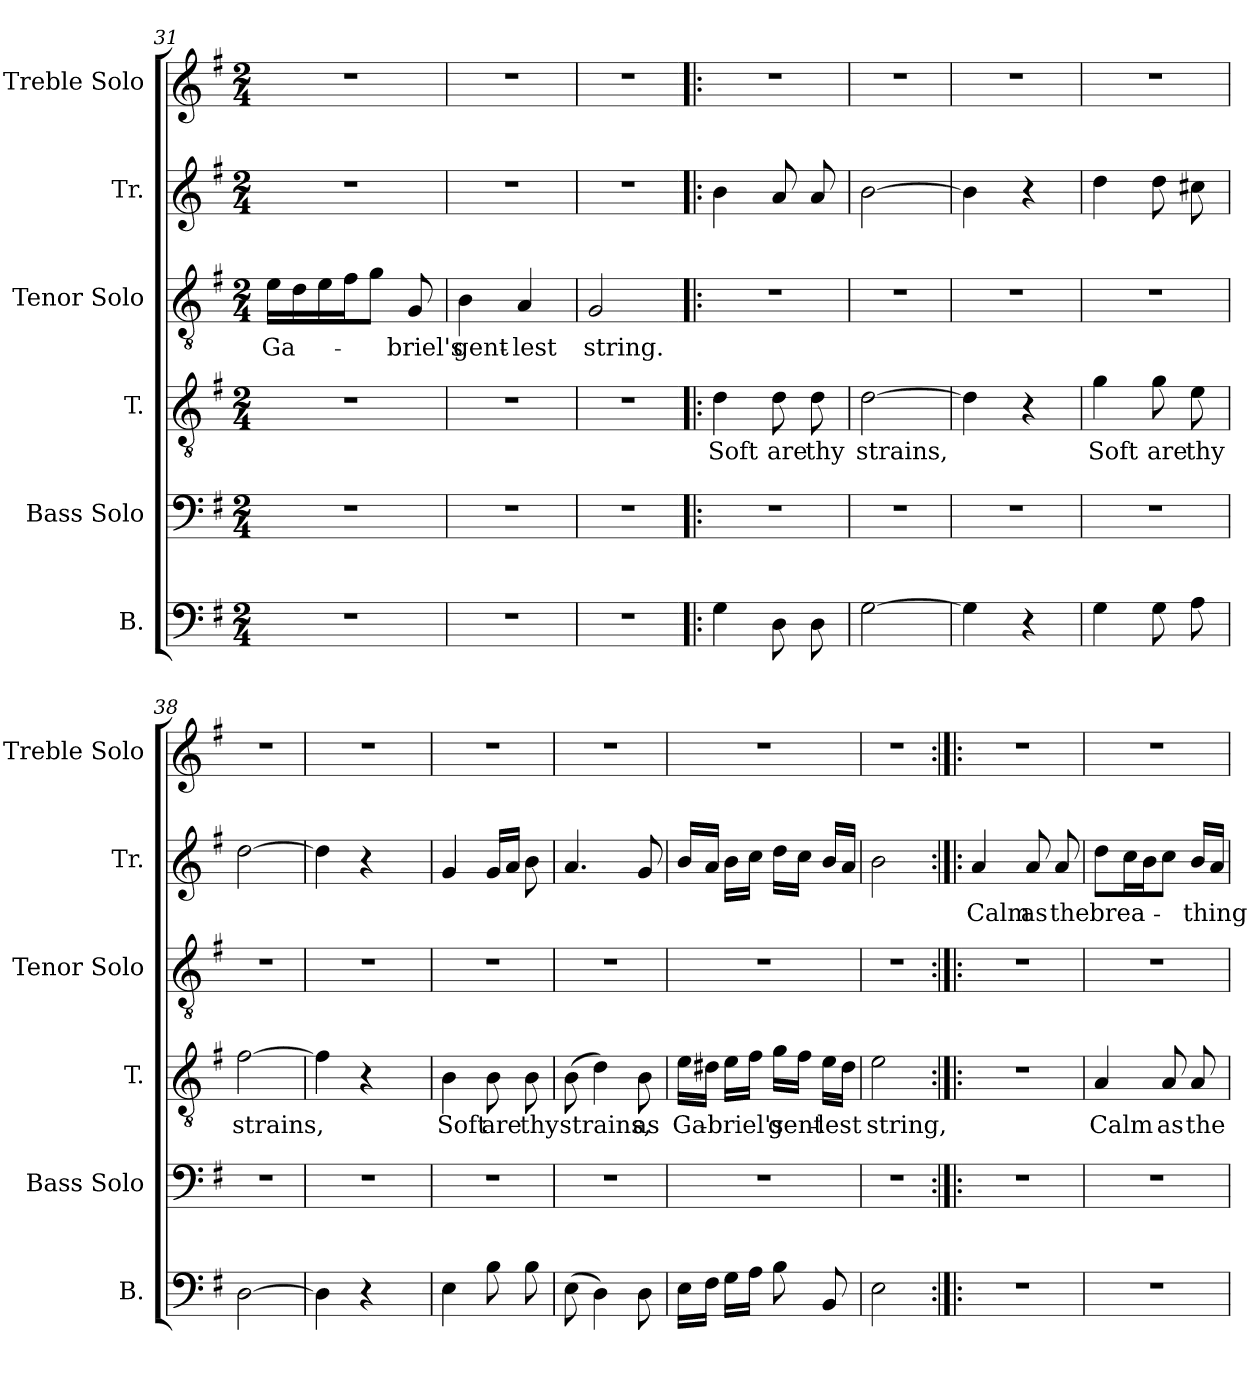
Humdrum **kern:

**kern	**kern	**kern	**text	**kern	**text	**kern	**text	**kern
*part6	*part5	*part4	*part4	*part3	*part3	*part2	*part2	*part1
*staff6	*staff5	*staff4	*staff4	*staff3	*staff3	*staff2	*staff2	*staff1
*I"B.	*I"Bass Solo	*I"T.	*	*I"Tenor Solo	*	*I"Tr.	*	*I"Treble Solo
*I'B.	*I'Bass Solo	*I'T.	*	*I'Tenor Solo	*	*I'Tr.	*	*I'Treble Solo
*clefF4	*clefF4	*clefGv2	*	*clefGv2	*	*clefG2	*	*clefG2
*k[f#]	*k[f#]	*k[f#]	*	*k[f#]	*	*k[f#]	*	*k[f#]
*M2/4	*M2/4	*M2/4	*	*M2/4	*	*M2/4	*	*M2/4
=31	=31	=31	=31	=31	=31	=31	=31	=31
2r	2r	2r	.	16e\LL	Ga-	2r	.	2r
.	.	.	.	16d\	.	.	.	.
.	.	.	.	16e\	.	.	.	.
.	.	.	.	16f#\J	.	.	.	.
.	.	.	.	8g\J	.	.	.	.
.	.	.	.	8G/	-briel's	.	.	.
=32	=32	=32	=32	=32	=32	=32	=32	=32
2r	2r	2r	.	4B\	gent-	2r	.	2r
.	.	.	.	4A/	-lest	.	.	.
=33	=33	=33	=33	=33	=33	=33	=33	=33
2r	2r	2r	.	2G/	string.	2r	.	2r
!!LO:LB:g=z
=34!|:	=34!|:	=34!|:	=34!|:	=34!|:	=34!|:	=34!|:	=34!|:	=34!|:
4G\	2r	4d\	Soft	2r	.	4b\	.	2r
8D\	.	8d\	are	.	.	8a/	.	.
8D\	.	8d\	thy	.	.	8a/	.	.
=35	=35	=35	=35	=35	=35	=35	=35	=35
[2G\	2r	[2d\	strains,	2r	.	[2b\	.	2r
=36	=36	=36	=36	=36	=36	=36	=36	=36
4G\]	2r	4d\]	.	2r	.	4b\]	.	2r
4r	.	4r	.	.	.	4r	.	.
=37	=37	=37	=37	=37	=37	=37	=37	=37
4G\	2r	4g\	Soft	2r	.	4dd\	.	2r
8G\	.	8g\	are	.	.	8dd\	.	.
8A\	.	8e\	thy	.	.	8cc#X\	.	.
=38	=38	=38	=38	=38	=38	=38	=38	=38
[2D\	2r	[2f#\	strains,	2r	.	[2dd\	.	2r
=39	=39	=39	=39	=39	=39	=39	=39	=39
4D\]	2r	4f#\]	.	2r	.	4dd\]	.	2r
4r	.	4r	.	.	.	4r	.	.
=40	=40	=40	=40	=40	=40	=40	=40	=40
4E\	2r	4B\	Soft	2r	.	4g/	.	2r
8B\	.	8B\	are	.	.	16g/LL	.	.
.	.	.	.	.	.	16a/JJ	.	.
8B\	.	8B\	thy	.	.	8b\	.	.
=41	=41	=41	=41	=41	=41	=41	=41	=41
(8E\	2r	(8B\	strains,	2r	.	4.a/	.	2r
4D\)	.	4d\)	.	.	.	.	.	.
8D\	.	8B\	as	.	.	8g/	.	.
!!LO:PB:g=z
=42	=42	=42	=42	=42	=42	=42	=42	=42
16E\LL	2r	16e\LL	Ga-	2r	.	16b/LL	.	2r
16F#\JJ	.	16d#X\JJ	.	.	.	16a/JJ	.	.
16G\LL	.	16e\LL	-briel's	.	.	16b\LL	.	.
16A\JJ	.	16f#\JJ	.	.	.	16cc\JJ	.	.
8B\	.	16g\LL	gent-	.	.	16dd\LL	.	.
.	.	16f#\JJ	.	.	.	16cc\JJ	.	.
8BB/	.	16e\LL	-lest	.	.	16b/LL	.	.
.	.	16d#\JJ	.	.	.	16a/JJ	.	.
=43	=43	=43	=43	=43	=43	=43	=43	=43
2E\	2r	2e\	string,	2r	.	2b\	.	2r
=44:|!|:	=44:|!|:	=44:|!|:	=44:|!|:	=44:|!|:	=44:|!|:	=44:|!|:	=44:|!|:	=44:|!|:
2r	2r	2r	.	2r	.	4a/	Calm	2r
.	.	.	.	.	.	8a/	as	.
.	.	.	.	.	.	8a/	the	.
=45	=45	=45	=45	=45	=45	=45	=45	=45
2r	2r	4A/	Calm	2r	.	8dd\L	brea-	2r
.	.	.	.	.	.	16cc\L	.	.
.	.	.	.	.	.	16b\J	.	.
.	.	8A/	as	.	.	8cc\J	.	.
.	.	8A/	the	.	.	16b/LL	-thing	.
.	.	.	.	.	.	16a/JJ	.	.
=	=	=	=	=	=	=	=	=
*-	*-	*-	*-	*-	*-	*-	*-	*-
